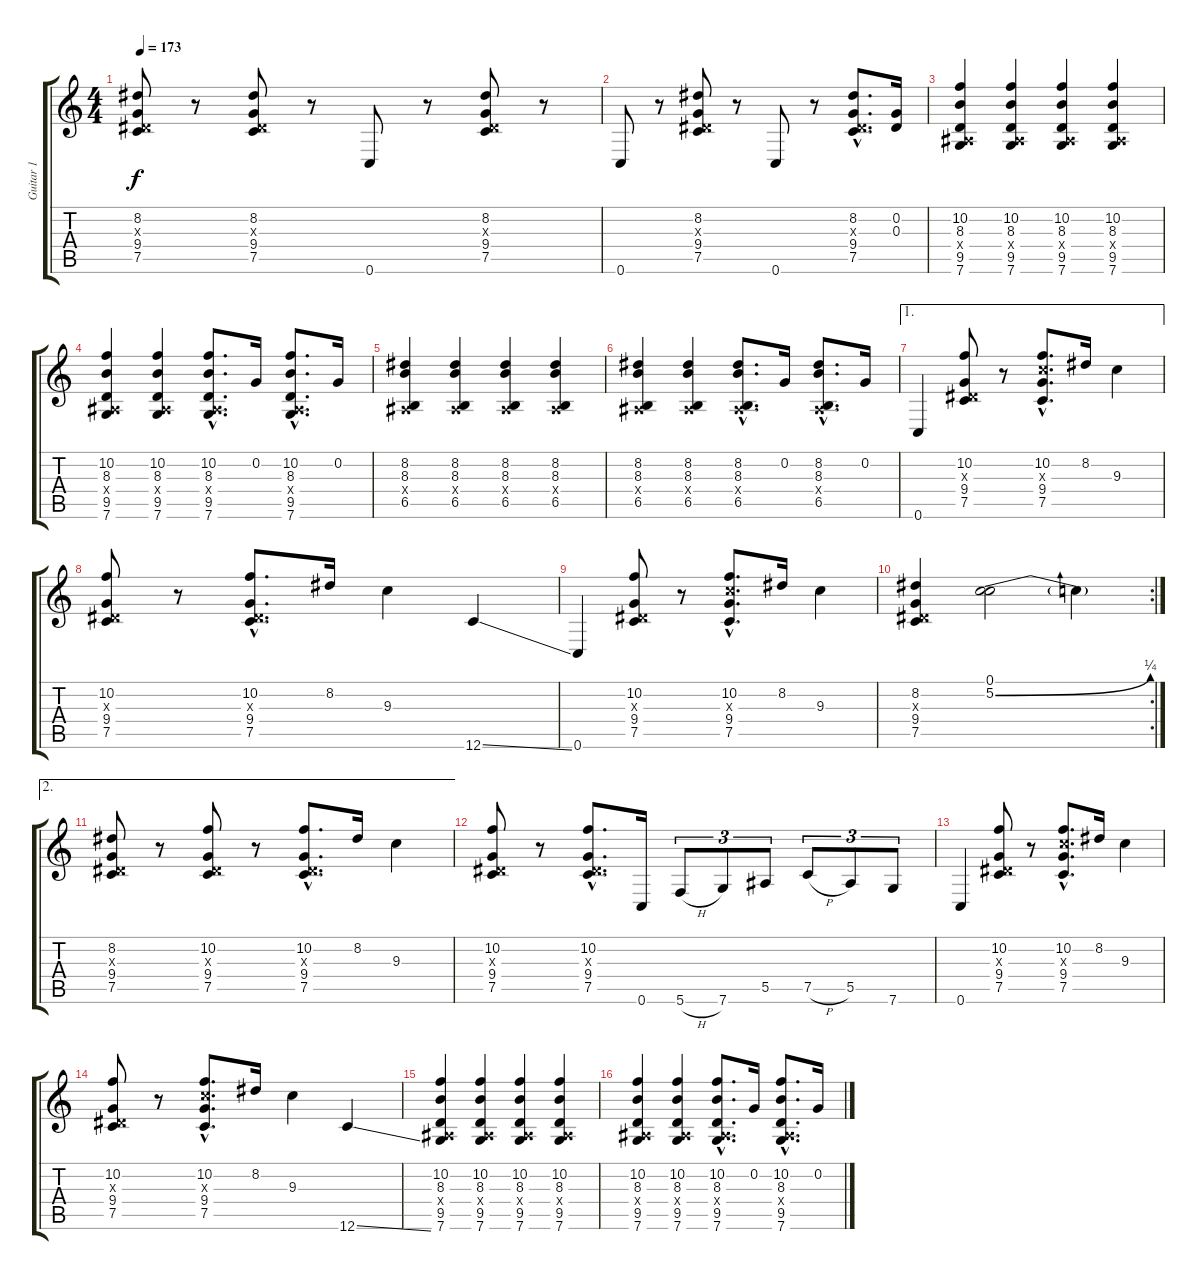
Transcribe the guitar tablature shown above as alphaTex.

\track ("Guitar 1" "Guitar 1") {instrument overdrivenguitar}
\staff {score tabs}
\tuning (C4 G3 Eb3 Bb2 F2 C2) {hide}
\ts (4 4)
\tempo 173
\clef g2
\ks c
(8.2 0.3{x} 9.4 7.5).8{dy f} r.8 (8.2 0.3{x} 9.4 7.5).8 r.8 0.6.8 r.8 (8.2 0.3{x} 9.4 7.5).8 r.8 |
0.6.8 r.8 (8.2 0.3{x} 9.4 7.5).8 r.8 0.6.8 r.8 (8.2{hac} 0.3{hac x} 9.4{hac} 7.5{hac}).8{d} (0.2 0.3).16 |
(10.2 8.3 0.4{x} 9.5 7.6).4 (10.2 8.3 0.4{x} 9.5 7.6).4 (10.2 8.3 0.4{x} 9.5 7.6).4 (10.2 8.3 0.4{x} 9.5 7.6).4 |
(10.2 8.3 0.4{x} 9.5 7.6).4 (10.2 8.3 0.4{x} 9.5 7.6).4 (10.2{hac} 8.3{hac} 0.4{hac x} 9.5{hac} 7.6{hac}).8{d} 0.2.16 (10.2{hac} 8.3{hac} 0.4{hac x} 9.5{hac} 7.6{hac}).8{d} 0.2.16 |
(8.2 8.3 0.4{x} 6.5).4 (8.2 8.3 0.4{x} 6.5).4 (8.2 8.3 0.4{x} 6.5).4 (8.2 8.3 0.4{x} 6.5).4 |
(8.2 8.3 0.4{x} 6.5).4 (8.2 8.3 0.4{x} 6.5).4 (8.2{hac} 8.3{hac} 0.4{hac x} 6.5{hac}).8{d} 0.2.16 (8.2{hac} 8.3{hac} 0.4{hac x} 6.5{hac}).8{d} 0.2.16 |
\ae 1
0.6.4 (10.2 0.3{x} 9.4 7.5).8 r.8 (10.2{hac} 9.3{hac x} 9.4{hac} 7.5{hac}).8{d} 8.2.16 9.3.4 |
(10.2 0.3{x} 9.4 7.5).8 r.8 (10.2{hac} 0.3{hac x} 9.4{hac} 7.5{hac}).8{d} 8.2.16 9.3.4 12.6{ss}.4 |
0.6.4 (10.2 0.3{x} 9.4 7.5).8 r.8 (10.2{hac} 9.3{hac x} 9.4{hac} 7.5{hac}).8{d} 8.2.16 9.3.4 |
\rc 2
(8.2 0.3{x} 9.4 7.5).4 (0.1 5.2{be (bend 0 0 60 1)}).2 5.2{t}.4 |
\ae 2
(8.2 0.3{x} 9.4 7.5).8 r.8 (10.2 0.3{x} 9.4 7.5).8 r.8 (10.2{hac} 0.3{hac x} 9.4{hac} 7.5{hac}).8{d} 8.2.16 9.3.4 |
(10.2 0.3{x} 9.4 7.5).8 r.8 (10.2{hac} 0.3{hac x} 9.4{hac} 7.5{hac}).8{d} 0.6.16 5.6{h}.8{tu (3 2)} 7.6.8{tu (3 2)} 5.5.8{tu (3 2)} 7.5{h}.8{tu (3 2)} 5.5.8{tu (3 2)} 7.6.8{tu (3 2)} |
0.6.4 (10.2 0.3{x} 9.4 7.5).8 r.8 (10.2{hac} 9.3{hac x} 9.4{hac} 7.5{hac}).8{d} 8.2.16 9.3.4 |
(10.2 0.3{x} 9.4 7.5).8 r.8 (10.2{hac} 9.3{hac x} 9.4{hac} 7.5{hac}).8{d} 8.2.16 9.3.4 12.6{ss}.4 |
(10.2 8.3 0.4{x} 9.5 7.6).4 (10.2 8.3 0.4{x} 9.5 7.6).4 (10.2 8.3 0.4{x} 9.5 7.6).4 (10.2 8.3 0.4{x} 9.5 7.6).4 |
(10.2 8.3 0.4{x} 9.5 7.6).4 (10.2 8.3 0.4{x} 9.5 7.6).4 (10.2{hac} 8.3{hac} 0.4{hac x} 9.5{hac} 7.6{hac}).8{d} 0.2.16 (10.2{hac} 8.3{hac} 0.4{hac x} 9.5{hac} 7.6{hac}).8{d} 0.2.16
